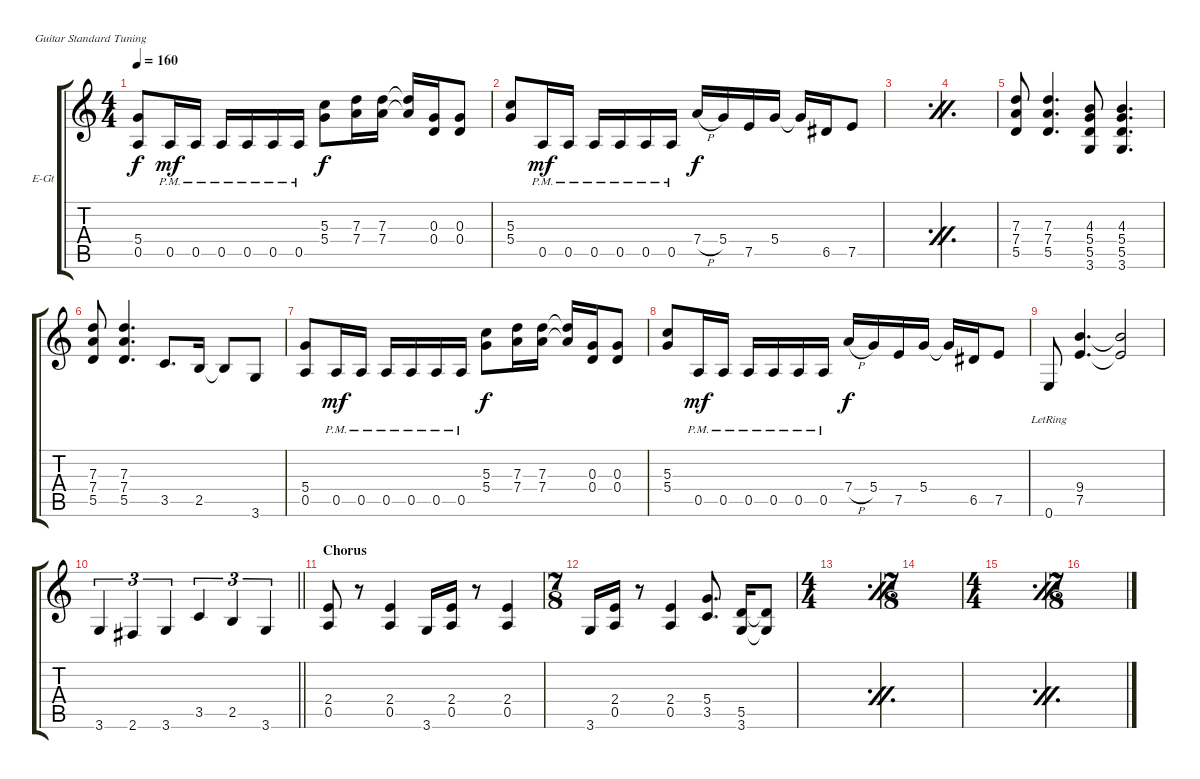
\bracketExtendMode groupsimilarinstruments
\firstSystemTrackNameOrientation horizontal
\otherSystemsTrackNameOrientation horizontal
\track ("Gtr. I Rhytm" "E-Gt") {instrument overdrivenguitar}
\staff {score tabs}
\tuning (E4 B3 G3 D3 A2 E2)
\ts (4 4)
\tempo 160
\clef g2
\ks c
(5.4 0.5).8{dy f} 0.5{pm}.16{dy mf} 0.5{pm}.16 0.5{pm}.16 0.5{pm}.16 0.5{pm}.16 0.5{pm}.16 (5.3 5.4).8{dy f} (7.3 7.4).16 (7.3 7.4).16 (7.3{t} 7.4{t}).16 (0.3 0.4).16 (0.3 0.4).8 |
(5.3 5.4).8 0.5{pm}.16{dy mf} 0.5{pm}.16 0.5{pm}.16 0.5{pm}.16 0.5{pm}.16 0.5{pm}.16 7.4{h}.16{dy f} 5.4.16 7.5.16 5.4.16 5.4{t}.16 6.5.16 7.5.8 |
\simile firstofdouble
|
\simile secondofdouble
|
\simile none
(7.3 7.4 5.5).8 (7.3 7.4 5.5).4{d} (4.3 5.4 5.5 3.6).8 (4.3 5.4 5.5 3.6).4{d} |
(7.3 7.4 5.5).8 (7.3 7.4 5.5).4{d} 3.5.8{d} 2.5.16 2.5{t}.8 3.6.8 |
(5.4 0.5).8 0.5{pm}.16{dy mf} 0.5{pm}.16 0.5{pm}.16 0.5{pm}.16 0.5{pm}.16 0.5{pm}.16 (5.3 5.4).8{dy f} (7.3 7.4).16 (7.3 7.4).16 (7.3{t} 7.4{t}).16 (0.3 0.4).16 (0.3 0.4).8 |
(5.3 5.4).8 0.5{pm}.16{dy mf} 0.5{pm}.16 0.5{pm}.16 0.5{pm}.16 0.5{pm}.16 0.5{pm}.16 7.4{h}.16{dy f} 5.4.16 7.5.16 5.4.16 5.4{t}.16 6.5.16 7.5.8 |
0.6{lr}.8 (9.4 7.5).4{d} (9.4{t} 7.5{t}).2 |
\barLineRight lightlight
3.6.4{tu (3 2)} 2.6.4{tu (3 2)} 3.6.4{tu (3 2)} 3.5.4{tu (3 2)} 2.5.4{tu (3 2)} 3.6.4{tu (3 2)} |
\section ("" "Chorus")
(2.4 0.5).8 r.8 (2.4 0.5).4 3.6.16 (2.4 0.5).16 r.8 (2.4 0.5).4 |
\ts (7 8)
\beaming (8 3 2 2)
3.6.16 (2.4 0.5).16 r.8 (2.4 0.5).4 (5.4 3.5).8{d} (5.5 3.6).16 (5.5{t} 3.6{t}).8 |
\ts (4 4)
\beaming (8 2 2 2 2)
\simile firstofdouble
|
\ts (7 8)
\beaming (8 3 2 2)
\simile secondofdouble
|
\ts (4 4)
\beaming (8 2 2 2 2)
\simile firstofdouble
|
\ts (7 8)
\beaming (8 3 2 2)
\simile secondofdouble
